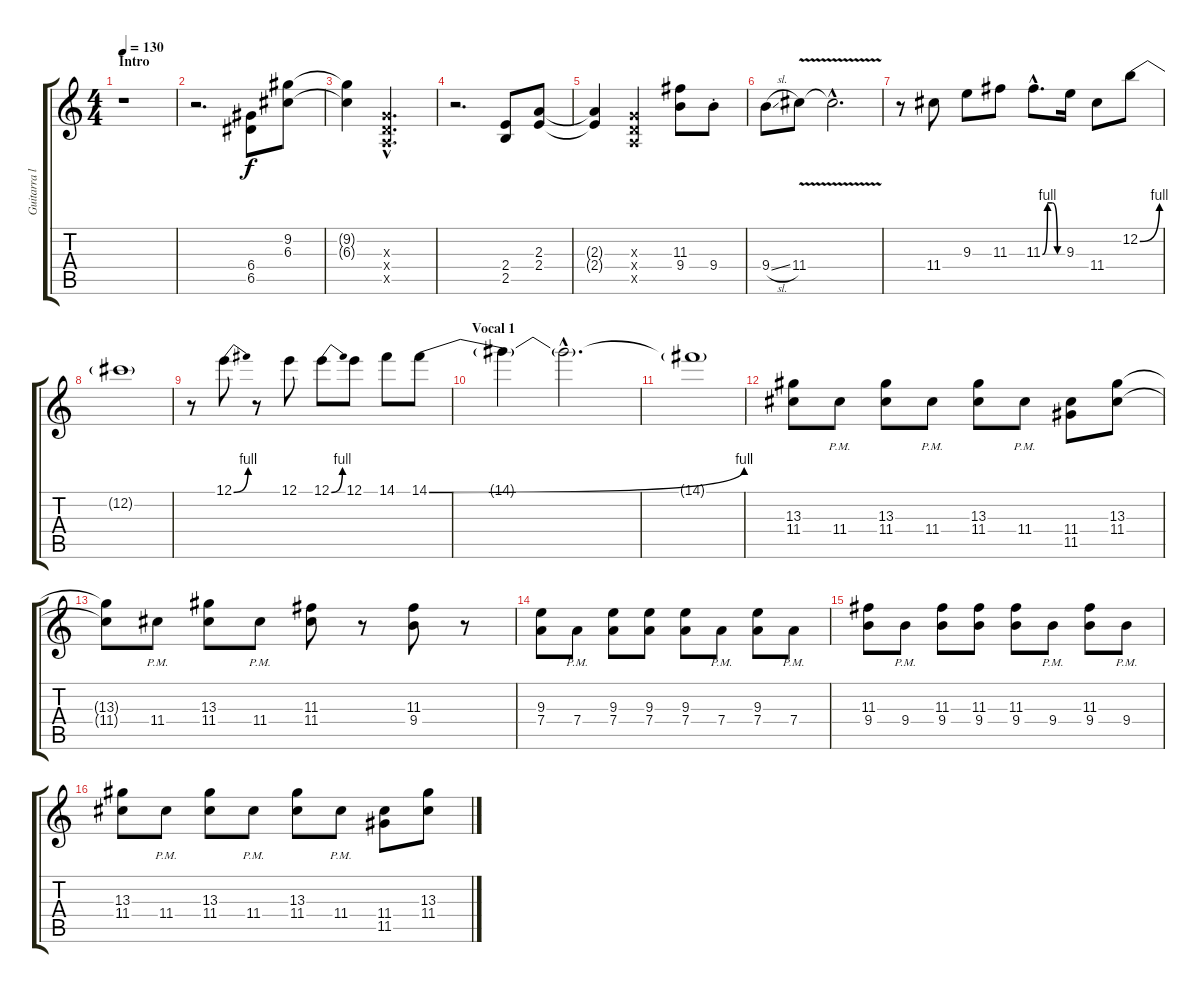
\track ("Guitarra líder" "Guitarra l") {instrument distortionguitar}
\staff {score tabs}
\tuning (E4 B3 G3 D3 A2 E2) {hide}
\ts (4 4)
\section ("" "Intro")
\tempo 130
\clef g2
\ks c
r.1{dy f instrument distortionguitar} |
r.2{d} (6.4 6.5).8 (9.2 6.3).8 |
(9.2{t} 6.3{t}).4 (0.3{hac x} 0.4{hac x} 0.5{hac x}).2{d} |
r.2{d} (2.4 2.5).8 (2.3 2.4).8 |
(2.3{t} 2.4{t}).4 (0.3{x} 0.4{x} 0.5{x}).2 (11.3 9.4).8{volume 16} 9.4{st}.8 |
9.4{sl}.8 11.4{v}.8 11.4{hac t}.2{d} |
r.8 11.4.8 9.3.8 11.3.8 11.3{be (custom 0 0 15 4 30 4 45 0 60 0) hac}.8{d} 9.3.16 11.4.8 12.2{be (bend 0 0 60 4)}.8 |
12.2{t}.1 |
r.8 12.1{be (bend 0 0 60 4)}.8 r.8 12.1.8 12.1{be (bend 0 0 60 4)}.8 12.1.8 14.1.8 14.1{be (bend 0 0 60 4)}.8 |
\section ("" "Vocal 1")
14.1{t}.4 14.1{hac t}.2{d volume 0} |
14.1{t}.1 |
(13.3 11.4).8{volume 14} 11.4{pm}.8 (13.3 11.4).8 11.4{pm}.8 (13.3 11.4).8 11.4{pm}.8 (11.4 11.5).8 (13.3 11.4).8 |
(13.3{t} 11.4{t}).8 11.4{pm}.8 (13.3 11.4).8 11.4{pm}.8 (11.3 11.4).8 r.8 (11.3 9.4).8 r.8 |
(9.3 7.4).8 7.4{pm}.8 (9.3 7.4).8 (9.3 7.4).8 (9.3 7.4).8 7.4{pm}.8 (9.3 7.4).8 7.4{pm}.8 |
(11.3 9.4).8 9.4{pm}.8 (11.3 9.4).8 (11.3 9.4).8 (11.3 9.4).8 9.4{pm}.8 (11.3 9.4).8 9.4{pm}.8 |
(13.3 11.4).8 11.4{pm}.8 (13.3 11.4).8 11.4{pm}.8 (13.3 11.4).8 11.4{pm}.8 (11.4 11.5).8 (13.3 11.4).8
